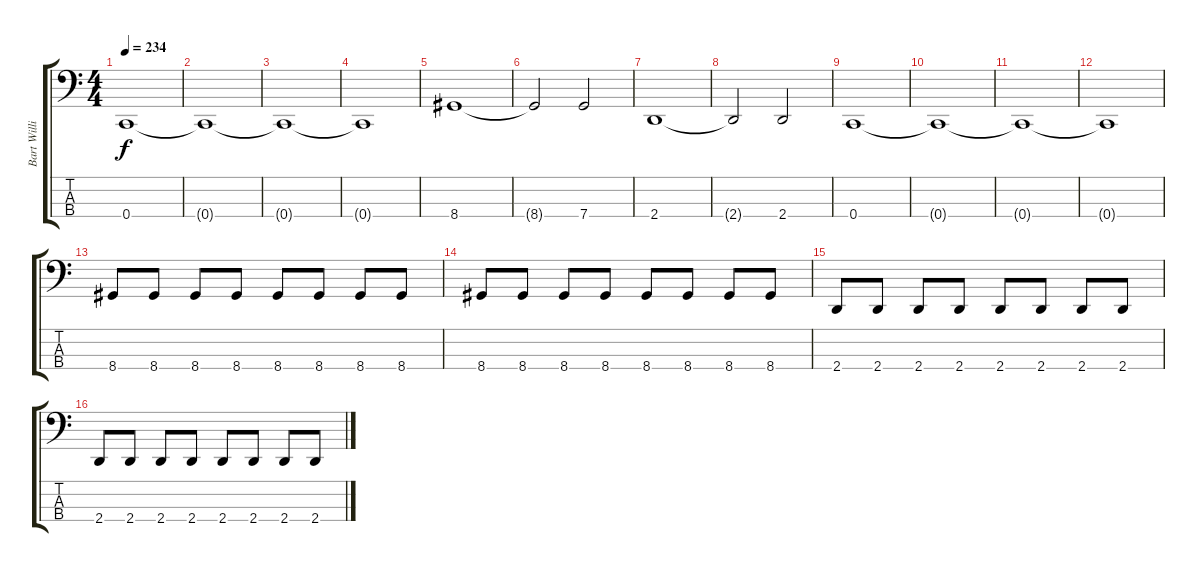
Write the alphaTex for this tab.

\track ("Bart Williams (Bass)" "Bart Willi") {instrument electricbassfinger}
\staff {score tabs}
\tuning (Eb2 Bb1 F1 C1) {hide}
\ts (4 4)
\tempo 234
\clef f4
\ks c
0.4.1{dy f} |
0.4{t}.1 |
0.4{t}.1 |
0.4{t}.1 |
8.4.1 |
8.4{t}.2 7.4.2 |
2.4.1 |
2.4{t}.2 2.4.2 |
0.4.1 |
0.4{t}.1 |
0.4{t}.1 |
0.4{t}.1 |
8.4.8 8.4.8 8.4.8 8.4.8 8.4.8 8.4.8 8.4.8 8.4.8 |
8.4.8 8.4.8 8.4.8 8.4.8 8.4.8 8.4.8 8.4.8 8.4.8 |
2.4.8 2.4.8 2.4.8 2.4.8 2.4.8 2.4.8 2.4.8 2.4.8 |
2.4.8 2.4.8 2.4.8 2.4.8 2.4.8 2.4.8 2.4.8 2.4.8
